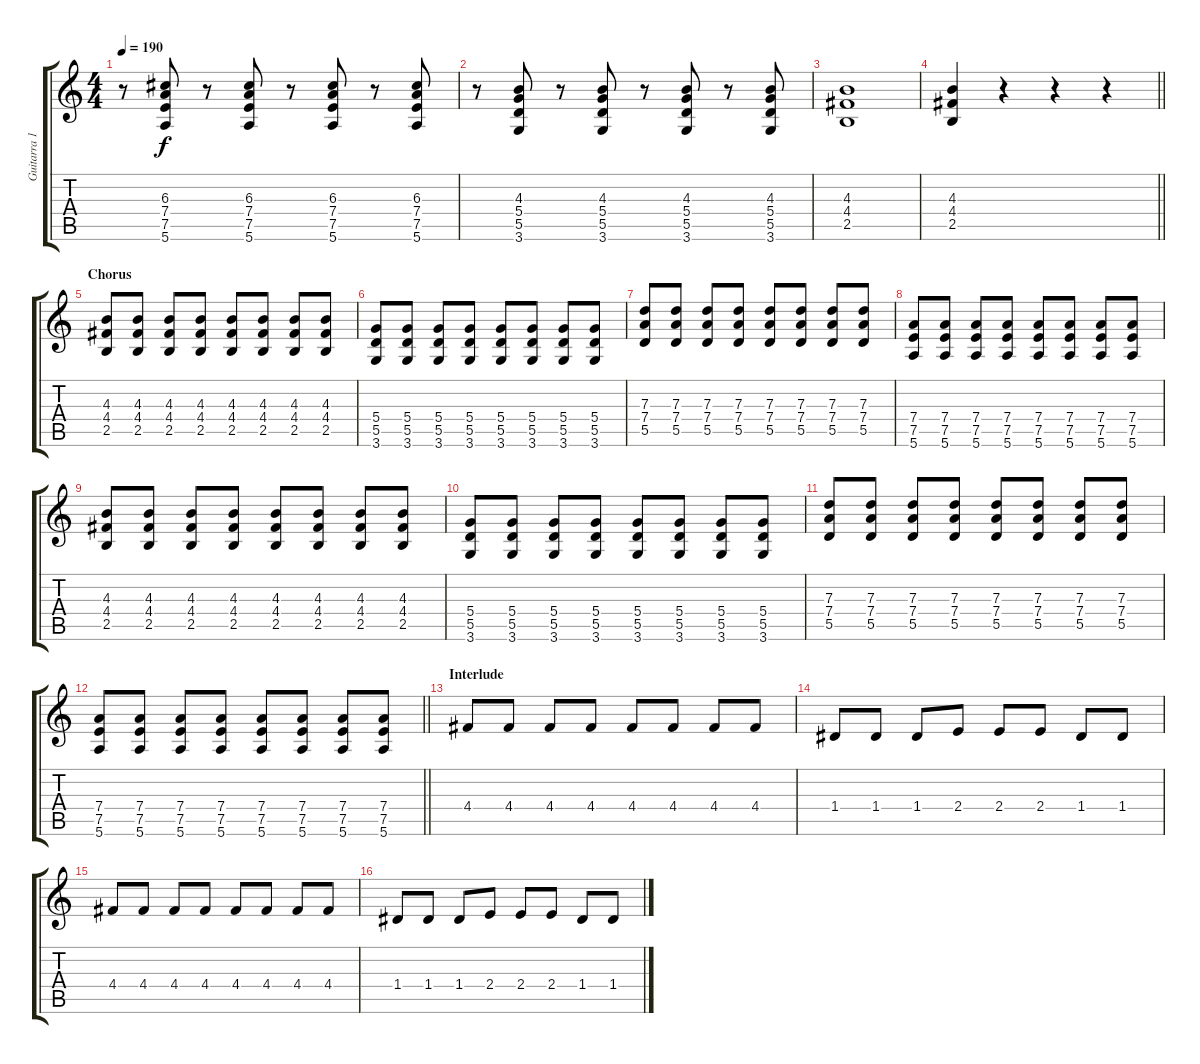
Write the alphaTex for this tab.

\track ("Guitarra 1 - Mathias" "Guitarra 1") {instrument overdrivenguitar}
\staff {score tabs}
\tuning (E4 B3 G3 D3 A2 E2) {hide}
\ts (4 4)
\tempo 190
\clef g2
\ks c
r.8{dy f} (6.3 7.4 7.5 5.6).8 r.8 (6.3 7.4 7.5 5.6).8 r.8 (6.3 7.4 7.5 5.6).8 r.8 (6.3 7.4 7.5 5.6).8 |
r.8 (4.3 5.4 5.5 3.6).8 r.8 (4.3 5.4 5.5 3.6).8 r.8 (4.3 5.4 5.5 3.6).8 r.8 (4.3 5.4 5.5 3.6).8 |
(4.3 4.4 2.5).1 |
\barLineRight lightlight
(4.3 4.4 2.5).4 r.4 r.4 r.4 |
\section ("" "Chorus")
(4.3 4.4 2.5).8 (4.3 4.4 2.5).8 (4.3 4.4 2.5).8 (4.3 4.4 2.5).8 (4.3 4.4 2.5).8 (4.3 4.4 2.5).8 (4.3 4.4 2.5).8 (4.3 4.4 2.5).8 |
(5.4 5.5 3.6).8 (5.4 5.5 3.6).8 (5.4 5.5 3.6).8 (5.4 5.5 3.6).8 (5.4 5.5 3.6).8 (5.4 5.5 3.6).8 (5.4 5.5 3.6).8 (5.4 5.5 3.6).8 |
(7.3 7.4 5.5).8 (7.3 7.4 5.5).8 (7.3 7.4 5.5).8 (7.3 7.4 5.5).8 (7.3 7.4 5.5).8 (7.3 7.4 5.5).8 (7.3 7.4 5.5).8 (7.3 7.4 5.5).8 |
(7.4 7.5 5.6).8 (7.4 7.5 5.6).8 (7.4 7.5 5.6).8 (7.4 7.5 5.6).8 (7.4 7.5 5.6).8 (7.4 7.5 5.6).8 (7.4 7.5 5.6).8 (7.4 7.5 5.6).8 |
(4.3 4.4 2.5).8 (4.3 4.4 2.5).8 (4.3 4.4 2.5).8 (4.3 4.4 2.5).8 (4.3 4.4 2.5).8 (4.3 4.4 2.5).8 (4.3 4.4 2.5).8 (4.3 4.4 2.5).8 |
(5.4 5.5 3.6).8 (5.4 5.5 3.6).8 (5.4 5.5 3.6).8 (5.4 5.5 3.6).8 (5.4 5.5 3.6).8 (5.4 5.5 3.6).8 (5.4 5.5 3.6).8 (5.4 5.5 3.6).8 |
(7.3 7.4 5.5).8 (7.3 7.4 5.5).8 (7.3 7.4 5.5).8 (7.3 7.4 5.5).8 (7.3 7.4 5.5).8 (7.3 7.4 5.5).8 (7.3 7.4 5.5).8 (7.3 7.4 5.5).8 |
\barLineRight lightlight
(7.4 7.5 5.6).8 (7.4 7.5 5.6).8 (7.4 7.5 5.6).8 (7.4 7.5 5.6).8 (7.4 7.5 5.6).8 (7.4 7.5 5.6).8 (7.4 7.5 5.6).8 (7.4 7.5 5.6).8 |
\section ("" "Interlude")
4.4.8 4.4.8 4.4.8 4.4.8 4.4.8 4.4.8 4.4.8 4.4.8 |
1.4.8 1.4.8 1.4.8 2.4.8 2.4.8 2.4.8 1.4.8 1.4.8 |
4.4.8 4.4.8 4.4.8 4.4.8 4.4.8 4.4.8 4.4.8 4.4.8 |
1.4.8 1.4.8 1.4.8 2.4.8 2.4.8 2.4.8 1.4.8 1.4.8
